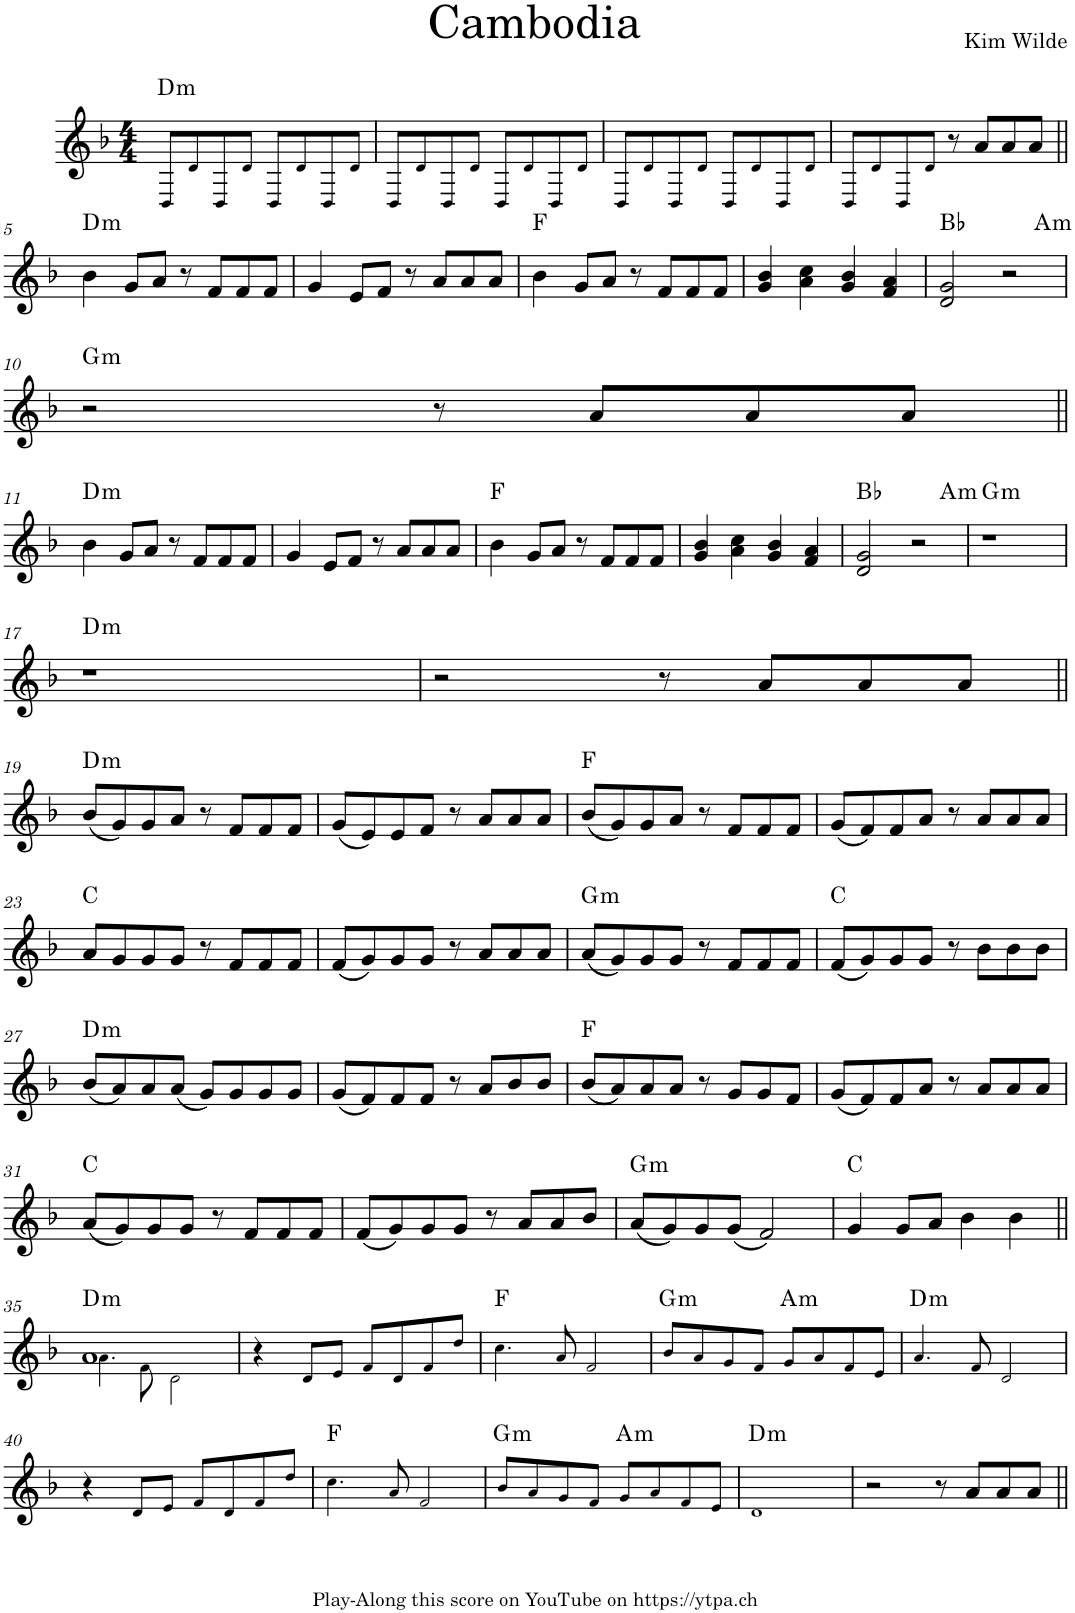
**kern	**harte
*part1	*part1
*staff1	*
*I"Piano	*
*I'Pno.	*
*clefG2	*
*k[b-]	*
*M4/4	*
=1	=1
!	!LO:H:kt=m
8D!/L	D:min
8d!/	.
8D!/	.
8d!/J	.
8D!/L	.
8d!/	.
8D!/	.
8d!/J	.
=2	=2
8D!/L	.
8d!/	.
8D!/	.
8d!/J	.
8D!/L	.
8d!/	.
8D!/	.
8d!/J	.
=3	=3
8D!/L	.
8d!/	.
8D!/	.
8d!/J	.
8D!/L	.
8d!/	.
8D!/	.
8d!/J	.
=4	=4
8D!/L	.
8d!/	.
8D!/	.
8d!/J	.
8r	.
8a/L	.
8a/	.
8a/J	.
!!LO:LB:g=z
=5||	=5||
!	!LO:H:kt=m
4b-\	D:min
8g/L	.
8a/J	.
8r	.
8f/L	.
8f/	.
8f/J	.
=6	=6
4g/	.
8e/L	.
8f/J	.
8r	.
8a/L	.
8a/	.
8a/J	.
=7	=7
4b-\	F:maj
8g/L	.
8a/J	.
8r	.
8f/L	.
8f/	.
8f/J	.
=8	=8
4g/ 4b-/	.
4a\ 4cc\	.
4g/ 4b-/	.
4f/ 4a/	.
=9	=9
*^	*
2d/ 2g/	2.ryy	Bb:maj
2r	.	.
!	!	!LO:H:kt=m
.	4ryy	A:min
!!LO:LB:g=z	!!
=10	=10	=10
!	!	!LO:H:kt=m
*v	*v	*
2r	G:min
8r	.
8a/L	.
8a/	.
8a/J	.
!!LO:LB:g=z
=11||	=11||
!	!LO:H:kt=m
4b-\	D:min
8g/L	.
8a/J	.
8r	.
8f/L	.
8f/	.
8f/J	.
=12	=12
4g/	.
8e/L	.
8f/J	.
8r	.
8a/L	.
8a/	.
8a/J	.
=13	=13
4b-\	F:maj
8g/L	.
8a/J	.
8r	.
8f/L	.
8f/	.
8f/J	.
=14	=14
4g/ 4b-/	.
4a\ 4cc\	.
4g/ 4b-/	.
4f/ 4a/	.
=15	=15
*^	*
2d/ 2g/	2.ryy	Bb:maj
2r	.	.
!	!	!LO:H:kt=m
.	4ryy	A:min
=16	=16	=16
!	!	!LO:H:kt=m
*v	*v	*
1r	G:min
!!LO:LB:g=z
=17	=17
!	!LO:H:kt=m
1r	D:min
=18	=18
2r	.
8r	.
8a/L	.
8a/	.
8a/J	.
!!LO:LB:g=z
=19||	=19||
!	!LO:H:kt=m
(8b-/L	D:min
8g/)	.
8g/	.
8a/J	.
8r	.
8f/L	.
8f/	.
8f/J	.
=20	=20
(8g/L	.
8e/)	.
8e/	.
8f/J	.
8r	.
8a/L	.
8a/	.
8a/J	.
=21	=21
(8b-/L	F:maj
8g/)	.
8g/	.
8a/J	.
8r	.
8f/L	.
8f/	.
8f/J	.
=22	=22
(8g/L	.
8f/)	.
8f/	.
8a/J	.
8r	.
8a/L	.
8a/	.
8a/J	.
!!LO:LB:g=z
=23	=23
8a/L	C:maj
8g/	.
8g/	.
8g/J	.
8r	.
8f/L	.
8f/	.
8f/J	.
=24	=24
(8f/L	.
8g/)	.
8g/	.
8g/J	.
8r	.
8a/L	.
8a/	.
8a/J	.
=25	=25
!	!LO:H:kt=m
(8a/L	G:min
8g/)	.
8g/	.
8g/J	.
8r	.
8f/L	.
8f/	.
8f/J	.
=26	=26
(8f/L	C:maj
8g/)	.
8g/	.
8g/J	.
8r	.
8b-\L	.
8b-\	.
8b-\J	.
!!LO:LB:g=z
=27	=27
!	!LO:H:kt=m
(8b-/L	D:min
8a/)	.
8a/	.
(8a/J	.
8g/L)	.
8g/	.
8g/	.
8g/J	.
=28	=28
(8g/L	.
8f/)	.
8f/	.
8f/J	.
8r	.
8a/L	.
8b-/	.
8b-/J	.
=29	=29
(8b-/L	F:maj
8a/)	.
8a/	.
8a/J	.
8r	.
8g/L	.
8g/	.
8f/J	.
=30	=30
(8g/L	.
8f/)	.
8f/	.
8a/J	.
8r	.
8a/L	.
8a/	.
8a/J	.
!!LO:LB:g=z
=31	=31
(8a/L	C:maj
8g/)	.
8g/	.
8g/J	.
8r	.
8f/L	.
8f/	.
8f/J	.
=32	=32
(8f/L	.
8g/)	.
8g/	.
8g/J	.
8r	.
8a/L	.
8a/	.
8b-/J	.
=33	=33
!	!LO:H:kt=m
(8a/L	G:min
8g/)	.
8g/	.
(8g/J	.
2f/)	.
=34	=34
4g/	C:maj
8g/L	.
8a/J	.
4b-\	.
4b-\	.
!!LO:LB:g=z
=35||	=35||
*^	*
!	!	!LO:H:kt=m
1a	4.a!\	D:min
.	8f!\	.
.	2d!\	.
*v	*v	*
=36	=36
4r	.
8d!/L	.
8e!/J	.
8f!/L	.
8d!/	.
8f!/	.
8dd!/J	.
=37	=37
4.cc!\	F:maj
8a!/	.
2f!/	.
=38	=38
!	!LO:H:kt=m
8b-!/L	G:min
8a!/	.
8g!/	.
8f!/J	.
!	!LO:H:kt=m
8g!/L	A:min
8a!/	.
8f!/	.
8e!/J	.
=39	=39
!	!LO:H:kt=m
4.a!/	D:min
8f!/	.
2d!/	.
!!LO:LB:g=z
=40	=40
4r	.
8d!/L	.
8e!/J	.
8f!/L	.
8d!/	.
8f!/	.
8dd!/J	.
=41	=41
4.cc!\	F:maj
8a!/	.
2f!/	.
=42	=42
!	!LO:H:kt=m
8b-!/L	G:min
8a!/	.
8g!/	.
8f!/J	.
!	!LO:H:kt=m
8g!/L	A:min
8a!/	.
8f!/	.
8e!/J	.
=43	=43
!	!LO:H:kt=m
1d!	D:min
=44	=44
2r	.
8r	.
8a/L	.
8a/	.
8a/J	.
=||	=||
*-	*-
